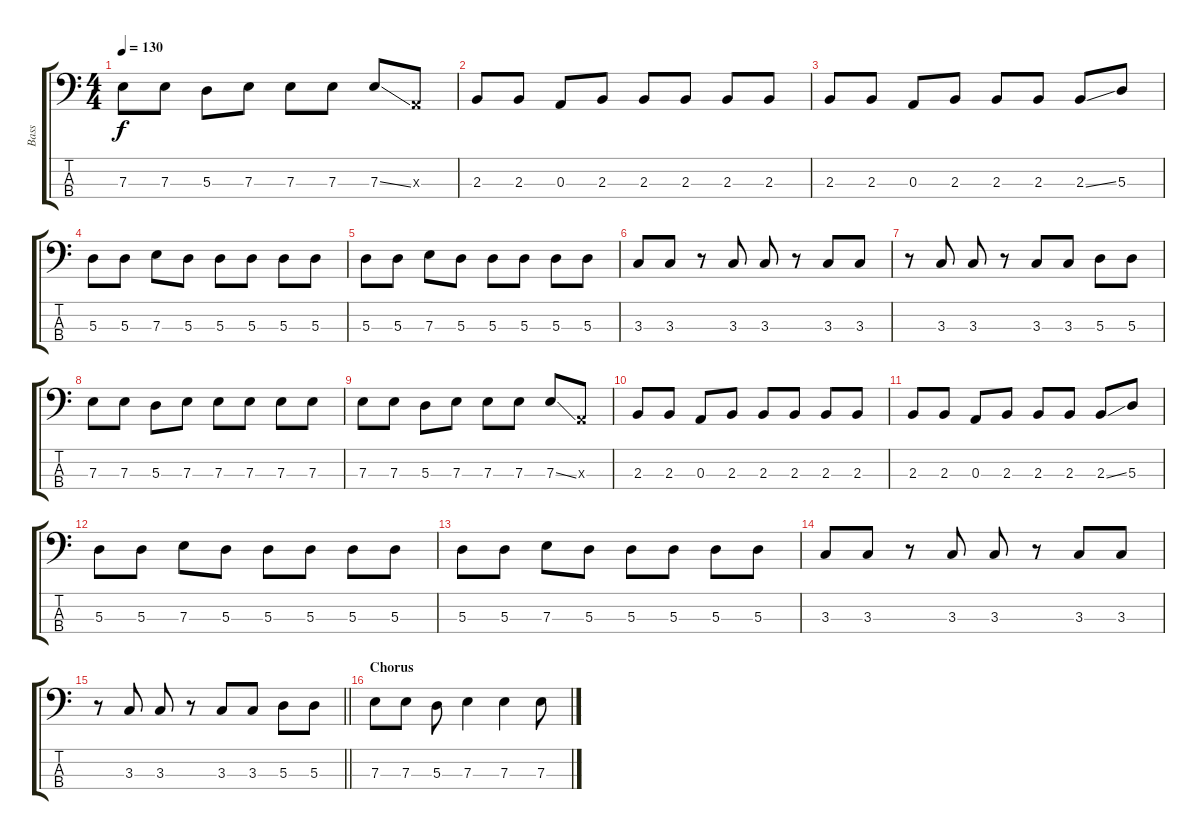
\track ("Bass" "Bass") {instrument electricbassfinger}
\staff {score tabs}
\tuning (G2 D2 A1 E1) {hide}
\ts (4 4)
\tempo 130
\clef f4
\ks c
7.3.8{dy f} 7.3.8 5.3.8 7.3.8 7.3.8 7.3.8 7.3{ss}.8 0.3{x}.8 |
2.3.8 2.3.8 0.3.8 2.3.8 2.3.8 2.3.8 2.3.8 2.3.8 |
2.3.8 2.3.8 0.3.8 2.3.8 2.3.8 2.3.8 2.3{ss}.8 5.3.8 |
5.3.8 5.3.8 7.3.8 5.3.8 5.3.8 5.3.8 5.3.8 5.3.8 |
5.3.8 5.3.8 7.3.8 5.3.8 5.3.8 5.3.8 5.3.8 5.3.8 |
3.3.8 3.3.8 r.8 3.3.8 3.3.8 r.8 3.3.8 3.3.8 |
r.8 3.3.8 3.3.8 r.8 3.3.8 3.3.8 5.3.8 5.3.8 |
7.3.8 7.3.8 5.3.8 7.3.8 7.3.8 7.3.8 7.3.8 7.3.8 |
7.3.8 7.3.8 5.3.8 7.3.8 7.3.8 7.3.8 7.3{ss}.8 0.3{x}.8 |
2.3.8 2.3.8 0.3.8 2.3.8 2.3.8 2.3.8 2.3.8 2.3.8 |
2.3.8 2.3.8 0.3.8 2.3.8 2.3.8 2.3.8 2.3{ss}.8 5.3.8 |
5.3.8 5.3.8 7.3.8 5.3.8 5.3.8 5.3.8 5.3.8 5.3.8 |
5.3.8 5.3.8 7.3.8 5.3.8 5.3.8 5.3.8 5.3.8 5.3.8 |
3.3.8 3.3.8 r.8 3.3.8 3.3.8 r.8 3.3.8 3.3.8 |
\barLineRight lightlight
r.8 3.3.8 3.3.8 r.8 3.3.8 3.3.8 5.3.8 5.3.8 |
\section ("" "Chorus")
7.3.8 7.3.8 5.3.8 7.3.4 7.3.4 7.3.8
